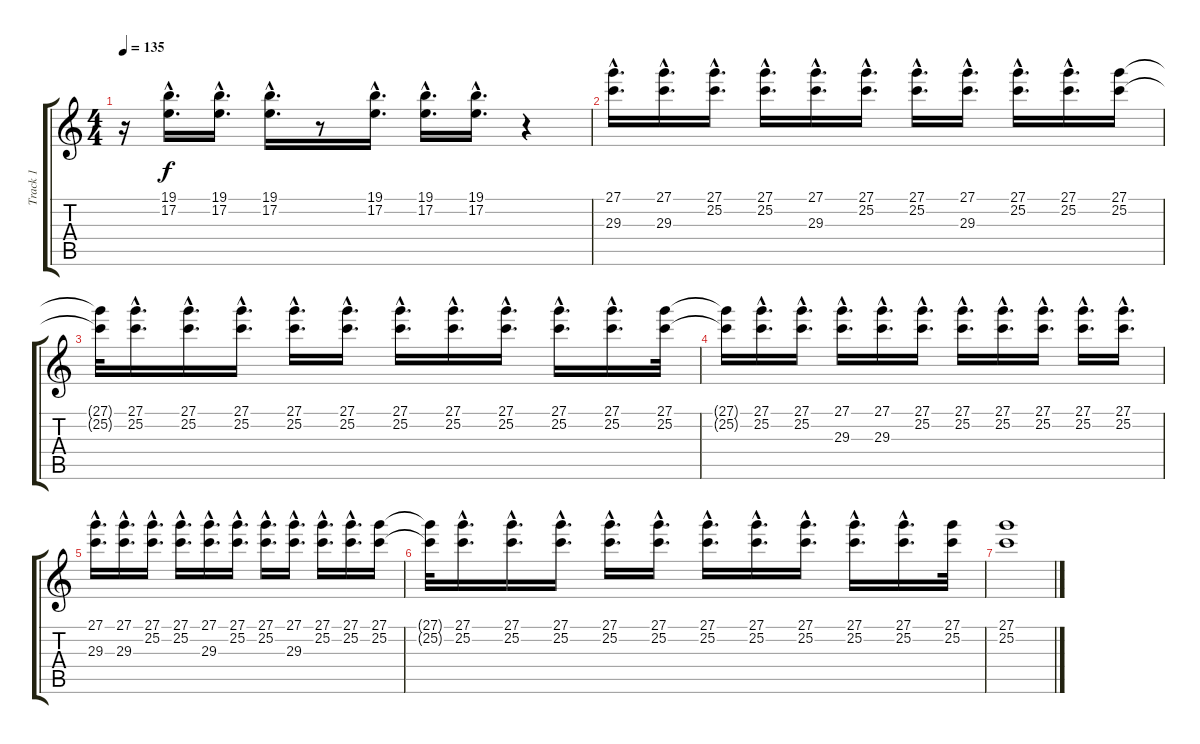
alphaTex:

\track ("Track 1" "Track 1") {instrument brightacousticpiano}
\staff {score tabs}
\tuning (E4 B3 G3 D3 A2 E2) {hide}
\ts (4 4)
\tempo 135
\clef g2
\ks c
r.16{dy f} (19.1{hac} 17.2{hac}).16{d} (19.1{hac} 17.2{hac}).16{d} (19.1{hac} 17.2{hac}).16{d} r.8 (19.1{hac} 17.2{hac}).16{d} (19.1{hac} 17.2{hac}).16{d} (19.1{hac} 17.2{hac}).16{d} r.4 |
(27.1{hac} 29.3{hac}).16{d instrument brightacousticpiano} (27.1{hac} 29.3{hac}).16{d} (27.1{hac} 25.2{hac}).16{d} (27.1{hac} 25.2{hac}).16{d} (27.1{hac} 29.3{hac}).16{d} (27.1{hac} 25.2{hac}).16{d} (27.1{hac} 25.2{hac}).16{d} (27.1{hac} 29.3{hac}).16{d} (27.1{hac} 25.2{hac}).16{d} (27.1{hac} 25.2{hac}).16{d} (27.1 25.2).16 |
(27.1{t} 25.2{t}).32 (27.1{hac} 25.2{hac}).16{d} (27.1{hac} 25.2{hac}).16{d} (27.1{hac} 25.2{hac}).16{d} (27.1{hac} 25.2{hac}).16{d} (27.1{hac} 25.2{hac}).16{d} (27.1{hac} 25.2{hac}).16{d} (27.1{hac} 25.2{hac}).16{d} (27.1{hac} 25.2{hac}).16{d} (27.1{hac} 25.2{hac}).16{d} (27.1{hac} 25.2{hac}).16{d} (27.1 25.2).32 |
(27.1{t} 25.2{t}).16 (27.1{hac} 25.2{hac}).16{d} (27.1{hac} 25.2{hac}).16{d} (27.1{hac} 29.3{hac}).16{d} (27.1{hac} 29.3{hac}).16{d} (27.1{hac} 25.2{hac}).16{d} (27.1{hac} 25.2{hac}).16{d} (27.1{hac} 25.2{hac}).16{d} (27.1{hac} 25.2{hac}).16{d} (27.1{hac} 25.2{hac}).16{d} (27.1{hac} 25.2{hac}).16{d} |
(27.1{hac} 29.3{hac}).16{d instrument brightacousticpiano} (27.1{hac} 29.3{hac}).16{d} (27.1{hac} 25.2{hac}).16{d} (27.1{hac} 25.2{hac}).16{d} (27.1{hac} 29.3{hac}).16{d} (27.1{hac} 25.2{hac}).16{d} (27.1{hac} 25.2{hac}).16{d} (27.1{hac} 29.3{hac}).16{d} (27.1{hac} 25.2{hac}).16{d} (27.1{hac} 25.2{hac}).16{d} (27.1 25.2).16 |
(27.1{t} 25.2{t}).32 (27.1{hac} 25.2{hac}).16{d} (27.1{hac} 25.2{hac}).16{d} (27.1{hac} 25.2{hac}).16{d} (27.1{hac} 25.2{hac}).16{d} (27.1{hac} 25.2{hac}).16{d} (27.1{hac} 25.2{hac}).16{d} (27.1{hac} 25.2{hac}).16{d} (27.1{hac} 25.2{hac}).16{d} (27.1{hac} 25.2{hac}).16{d} (27.1{hac} 25.2{hac}).16{d} (27.1 25.2).32 |
(27.1 25.2).1
